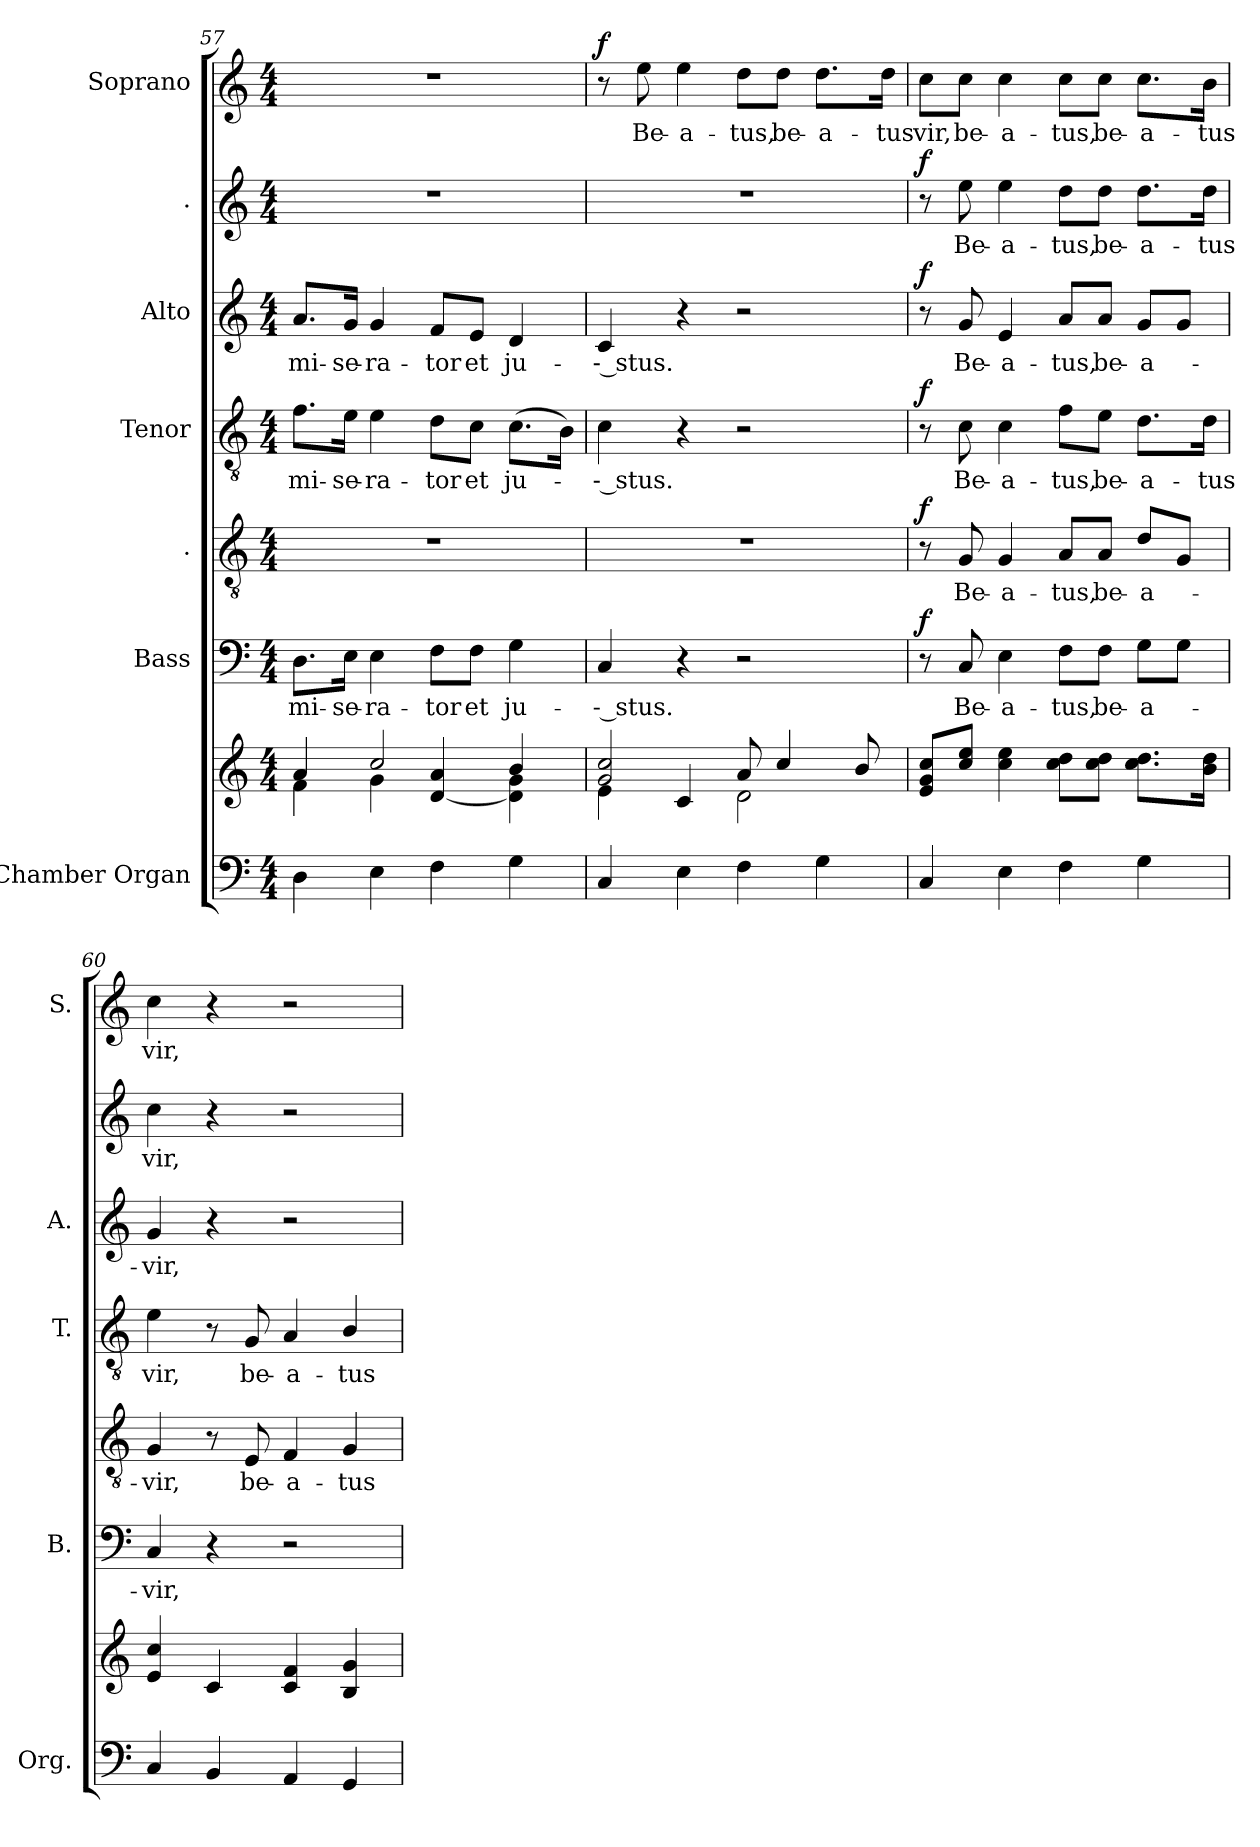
**kern	**kern	**kern	**text	**dynam	**kern	**text	**dynam	**kern	**text	**dynam	**kern	**text	**dynam	**kern	**text	**dynam	**kern	**text	**dynam
*part7	*part7	*part6	*part6	*part6	*part5	*part5	*part5	*part4	*part4	*part4	*part3	*part3	*part3	*part2	*part2	*part2	*part1	*part1	*part1
*staff8	*staff7	*staff6	*staff6	*staff6	*staff5	*staff5	*staff5	*staff4	*staff4	*staff4	*staff3	*staff3	*staff3	*staff2	*staff2	*staff2	*staff1	*staff1	*staff1
*I"Chamber  Organ	*	*I"Bass	*	*	*I".	*	*	*I"Tenor	*	*	*I"Alto	*	*	*I".	*	*	*I"Soprano	*	*
*I'Org.	*	*I'B.	*	*	*	*	*	*I'T.	*	*	*I'A.	*	*	*	*	*	*I'S.	*	*
*clefF4	*clefG2	*clefF4	*	*	*clefGv2	*	*	*clefGv2	*	*	*clefG2	*	*	*clefG2	*	*	*clefG2	*	*
*	*	*	*	*	*ITrd7c12	*	*	*ITrd7c12	*	*	*	*	*	*	*	*	*	*	*
*k[]	*k[]	*k[]	*	*	*k[]	*	*	*k[]	*	*	*k[]	*	*	*k[]	*	*	*k[]	*	*
*C:	*C:	*C:	*	*	*C:	*	*	*C:	*	*	*C:	*	*	*C:	*	*	*C:	*	*
*M4/4	*M4/4	*M4/4	*	*	*M4/4	*	*	*M4/4	*	*	*M4/4	*	*	*M4/4	*	*	*M4/4	*	*
=57	=57	=57	=57	=57	=57	=57	=57	=57	=57	=57	=57	=57	=57	=57	=57	=57	=57	=57	=57
*	*^	*	*	*	*	*	*	*	*	*	*	*	*	*	*	*	*	*	*
!	!	!	!	!LO:LY:b:color=#000000	!	!	!	!	!	!	!	!	!	!	!	!	!	!	!	!
!	!	!	!	!	!	!	!	!	!	!LO:LY:b:color=#000000	!	!	!	!	!	!	!	!	!	!
!	!	!	!	!	!	!	!	!	!	!	!	!	!LO:LY:b:color=#000000	!	!	!	!	!	!	!
4Di\	4ai/	4fi\	8.Di\L	mi-	.	1r	.	.	8.Fi\L	mi-	.	8.ai/L	mi-	.	1r	.	.	1r	.	.
!	!	!	!	!LO:LY:b:color=#000000	!	!	!	!	!	!	!	!	!	!	!	!	!	!	!	!
!	!	!	!	!	!	!	!	!	!	!LO:LY:b:color=#000000	!	!	!	!	!	!	!	!	!	!
!	!	!	!	!	!	!	!	!	!	!	!	!	!LO:LY:b:color=#000000	!	!	!	!	!	!	!
.	.	.	16Ei\Jk	-se-	.	.	.	.	16Ei\Jk	-se-	.	16gi/Jk	-se-	.	.	.	.	.	.	.
!	!	!	!	!LO:LY:b:color=#000000	!	!	!	!	!	!	!	!	!	!	!	!	!	!	!	!
!	!	!	!	!	!	!	!	!	!	!LO:LY:b:color=#000000	!	!	!	!	!	!	!	!	!	!
!	!	!	!	!	!	!	!	!	!	!	!	!	!LO:LY:b:color=#000000	!	!	!	!	!	!	!
4Ei\	2cci/	4gi\	4Ei\	-ra-	.	.	.	.	4Ei\	-ra-	.	4gi/	-ra-	.	.	.	.	.	.	.
!	!	!	!	!LO:LY:b:color=#000000	!	!	!	!	!	!	!	!	!	!	!	!	!	!	!	!
!	!	!	!	!	!	!	!	!	!	!LO:LY:b:color=#000000	!	!	!	!	!	!	!	!	!	!
!	!	!	!	!	!	!	!	!	!	!	!	!	!LO:LY:b:color=#000000	!	!	!	!	!	!	!
4Fi\	.	[4di/ 4ai	8Fi\L	-tor	.	.	.	.	8Di\L	-tor	.	8fi/L	-tor	.	.	.	.	.	.	.
!	!	!	!	!LO:LY:b:color=#000000	!	!	!	!	!	!	!	!	!	!	!	!	!	!	!	!
!	!	!	!	!	!	!	!	!	!	!LO:LY:b:color=#000000	!	!	!	!	!	!	!	!	!	!
!	!	!	!	!	!	!	!	!	!	!	!	!	!LO:LY:b:color=#000000	!	!	!	!	!	!	!
.	.	.	8Fi\J	et	.	.	.	.	8Ci\J	et	.	8ei/J	et	.	.	.	.	.	.	.
!	!	!	!	!LO:LY:b:color=#000000	!	!	!	!	!	!	!	!	!	!	!	!	!	!	!	!
!	!	!	!	!	!	!	!	!	!	!LO:LY:b:color=#000000	!	!	!	!	!	!	!	!	!	!
!	!	!	!	!	!	!	!	!	!	!	!	!	!LO:LY:b:color=#000000	!	!	!	!	!	!	!
4Gi\	4bi/	4di\] 4gi	4Gi\	ju-	.	.	.	.	(8.Ci\L	ju-	.	4di/	ju-	.	.	.	.	.	.	.
.	.	.	.	.	.	.	.	.	16BBi\Jk)	.	.	.	.	.	.	.	.	.	.	.
!!LO:PB:g=z
=58	=58	=58	=58	=58	=58	=58	=58	=58	=58	=58	=58	=58	=58	=58	=58	=58	=58	=58	=58	=58
!	!	!	!	!LO:LY:b:color=#000000	!	!	!	!	!	!	!	!	!	!	!	!	!	!	!	!
!	!	!	!	!	!	!	!	!	!	!LO:LY:b:color=#000000	!	!	!	!	!	!	!	!	!	!
!	!	!	!	!	!	!	!	!	!	!	!	!	!LO:LY:b:color=#000000	!	!	!	!	!	!	!
4Ci/	2gi/ 2cci	4ei\	4Ci/	-- stus.	.	1r	.	.	4Ci\	-- stus.	.	4ci/	-- stus.	.	1r	.	.	8r	.	f
!	!	!	!	!	!	!	!	!	!	!	!	!	!	!	!	!	!	!	!LO:LY:b:color=#000000	!
.	.	.	.	.	.	.	.	.	.	.	.	.	.	.	.	.	.	8eei\	Be-	.
!	!	!	!	!	!	!	!	!	!	!	!	!	!	!	!	!	!	!	!LO:LY:b:color=#000000	!
4Ei\	.	4ci/	4r	.	.	.	.	.	4r	.	.	4r	.	.	.	.	.	4eei\	-a-	.
!	!	!	!	!	!	!	!	!	!	!	!	!	!	!	!	!	!	!	!LO:LY:b:color=#000000	!
4Fi\	8ai/	2di\	2r	.	.	.	.	.	2r	.	.	2r	.	.	.	.	.	8ddi\L	-tus,	.
!	!	!	!	!	!	!	!	!	!	!	!	!	!	!	!	!	!	!	!LO:LY:b:color=#000000	!
.	4cci/	.	.	.	.	.	.	.	.	.	.	.	.	.	.	.	.	8ddi\J	be-	.
!	!	!	!	!	!	!	!	!	!	!	!	!	!	!	!	!	!	!	!LO:LY:b:color=#000000	!
4Gi\	.	.	.	.	.	.	.	.	.	.	.	.	.	.	.	.	.	8.ddi\L	-a-	.
.	8bi/	.	.	.	.	.	.	.	.	.	.	.	.	.	.	.	.	.	.	.
!	!	!	!	!	!	!	!	!	!	!	!	!	!	!	!	!	!	!	!LO:LY:b:color=#000000	!
.	.	.	.	.	.	.	.	.	.	.	.	.	.	.	.	.	.	16ddi\Jk	-tus	.
*	*v	*v	*	*	*	*	*	*	*	*	*	*	*	*	*	*	*	*	*	*
=59	=59	=59	=59	=59	=59	=59	=59	=59	=59	=59	=59	=59	=59	=59	=59	=59	=59	=59	=59
!	!	!	!	!	!	!	!	!	!	!	!	!	!	!	!	!	!	!LO:LY:b:color=#000000	!
4Ci/	8ei/ 8gi/ 8cci/L	8r	.	f	8r	.	f	8r	.	f	8r	.	f	8r	.	f	8cci\L	vir,	.
!	!	!	!LO:LY:b:color=#000000	!	!	!	!	!	!	!	!	!	!	!	!	!	!	!	!
!	!	!	!	!	!	!LO:LY:b:color=#000000	!	!	!	!	!	!	!	!	!	!	!	!	!
!	!	!	!	!	!	!	!	!	!LO:LY:b:color=#000000	!	!	!	!	!	!	!	!	!	!
!	!	!	!	!	!	!	!	!	!	!	!	!LO:LY:b:color=#000000	!	!	!	!	!	!	!
!	!	!	!	!	!	!	!	!	!	!	!	!	!	!	!LO:LY:b:color=#000000	!	!	!	!
!	!	!	!	!	!	!	!	!	!	!	!	!	!	!	!	!	!	!LO:LY:b:color=#000000	!
.	8cci/ 8eei/J	8Ci/	Be-	.	8GGi/	Be-	.	8Ci\	Be-	.	8gi/	Be-	.	8eei\	Be-	.	8cci\J	be-	.
!	!	!	!LO:LY:b:color=#000000	!	!	!	!	!	!	!	!	!	!	!	!	!	!	!	!
!	!	!	!	!	!	!LO:LY:b:color=#000000	!	!	!	!	!	!	!	!	!	!	!	!	!
!	!	!	!	!	!	!	!	!	!LO:LY:b:color=#000000	!	!	!	!	!	!	!	!	!	!
!	!	!	!	!	!	!	!	!	!	!	!	!LO:LY:b:color=#000000	!	!	!	!	!	!	!
!	!	!	!	!	!	!	!	!	!	!	!	!	!	!	!LO:LY:b:color=#000000	!	!	!	!
!	!	!	!	!	!	!	!	!	!	!	!	!	!	!	!	!	!	!LO:LY:b:color=#000000	!
4Ei\	4cci\ 4eei	4Ei\	-a-	.	4GGi/	-a-	.	4Ci\	-a-	.	4ei/	-a-	.	4eei\	-a-	.	4cci\	-a-	.
!	!	!	!LO:LY:b:color=#000000	!	!	!	!	!	!	!	!	!	!	!	!	!	!	!	!
!	!	!	!	!	!	!LO:LY:b:color=#000000	!	!	!	!	!	!	!	!	!	!	!	!	!
!	!	!	!	!	!	!	!	!	!LO:LY:b:color=#000000	!	!	!	!	!	!	!	!	!	!
!	!	!	!	!	!	!	!	!	!	!	!	!LO:LY:b:color=#000000	!	!	!	!	!	!	!
!	!	!	!	!	!	!	!	!	!	!	!	!	!	!	!LO:LY:b:color=#000000	!	!	!	!
!	!	!	!	!	!	!	!	!	!	!	!	!	!	!	!	!	!	!LO:LY:b:color=#000000	!
4Fi\	8cci\ 8ddi\L	8Fi\L	-tus,	.	8AAi/L	-tus,	.	8Fi\L	-tus,	.	8ai/L	-tus,	.	8ddi\L	-tus,	.	8cci\L	-tus,	.
!	!	!	!LO:LY:b:color=#000000	!	!	!	!	!	!	!	!	!	!	!	!	!	!	!	!
!	!	!	!	!	!	!LO:LY:b:color=#000000	!	!	!	!	!	!	!	!	!	!	!	!	!
!	!	!	!	!	!	!	!	!	!LO:LY:b:color=#000000	!	!	!	!	!	!	!	!	!	!
!	!	!	!	!	!	!	!	!	!	!	!	!LO:LY:b:color=#000000	!	!	!	!	!	!	!
!	!	!	!	!	!	!	!	!	!	!	!	!	!	!	!LO:LY:b:color=#000000	!	!	!	!
!	!	!	!	!	!	!	!	!	!	!	!	!	!	!	!	!	!	!LO:LY:b:color=#000000	!
.	8cci\ 8ddi\J	8Fi\J	be-	.	8AAi/J	be-	.	8Ei\J	be-	.	8ai/J	be-	.	8ddi\J	be-	.	8cci\J	be-	.
!	!	!	!LO:LY:b:color=#000000	!	!	!	!	!	!	!	!	!	!	!	!	!	!	!	!
!	!	!	!	!	!	!LO:LY:b:color=#000000	!	!	!	!	!	!	!	!	!	!	!	!	!
!	!	!	!	!	!	!	!	!	!LO:LY:b:color=#000000	!	!	!	!	!	!	!	!	!	!
!	!	!	!	!	!	!	!	!	!	!	!	!LO:LY:b:color=#000000	!	!	!	!	!	!	!
!	!	!	!	!	!	!	!	!	!	!	!	!	!	!	!LO:LY:b:color=#000000	!	!	!	!
!	!	!	!	!	!	!	!	!	!	!	!	!	!	!	!	!	!	!LO:LY:b:color=#000000	!
4Gi\	8.cci\ 8.ddi\L	8Gi\L	-a-	.	8Di/L	-a-	.	8.Di\L	-a-	.	8gi/L	-a-	.	8.ddi\L	-a-	.	8.cci\L	-a-	.
.	.	8Gi\J	.	.	8GGi/J	.	.	.	.	.	8gi/J	.	.	.	.	.	.	.	.
!	!	!	!	!	!	!	!	!	!LO:LY:b:color=#000000	!	!	!	!	!	!	!	!	!	!
!	!	!	!	!	!	!	!	!	!	!	!	!	!	!	!LO:LY:b:color=#000000	!	!	!	!
!	!	!	!	!	!	!	!	!	!	!	!	!	!	!	!	!	!	!LO:LY:b:color=#000000	!
.	16bi\ 16ddi\Jk	.	.	.	.	.	.	16Di\Jk	-tus	.	.	.	.	16ddi\Jk	-tus	.	16bi\Jk	-tus	.
=60	=60	=60	=60	=60	=60	=60	=60	=60	=60	=60	=60	=60	=60	=60	=60	=60	=60	=60	=60
!	!	!	!LO:LY:b:color=#000000	!	!	!	!	!	!	!	!	!	!	!	!	!	!	!	!
!	!	!	!	!	!	!LO:LY:b:color=#000000	!	!	!	!	!	!	!	!	!	!	!	!	!
!	!	!	!	!	!	!	!	!	!LO:LY:b:color=#000000	!	!	!	!	!	!	!	!	!	!
!	!	!	!	!	!	!	!	!	!	!	!	!LO:LY:b:color=#000000	!	!	!	!	!	!	!
!	!	!	!	!	!	!	!	!	!	!	!	!	!	!	!LO:LY:b:color=#000000	!	!	!	!
!	!	!	!	!	!	!	!	!	!	!	!	!	!	!	!	!	!	!LO:LY:b:color=#000000	!
4Ci/	4ei/ 4cci	4Ci/	vir,	.	4GGi/	vir,	.	4Ei\	vir,	.	4gi/	vir,	.	4cci\	vir,	.	4cci\	vir,	.
4BBi/	4ci/	4r	.	.	8r	.	.	8r	.	.	4r	.	.	4r	.	.	4r	.	.
!	!	!	!	!	!	!LO:LY:b:color=#000000	!	!	!	!	!	!	!	!	!	!	!	!	!
!	!	!	!	!	!	!	!	!	!LO:LY:b:color=#000000	!	!	!	!	!	!	!	!	!	!
.	.	.	.	.	8EEi/	be-	.	8GGi/	be-	.	.	.	.	.	.	.	.	.	.
!	!	!	!	!	!	!LO:LY:b:color=#000000	!	!	!	!	!	!	!	!	!	!	!	!	!
!	!	!	!	!	!	!	!	!	!LO:LY:b:color=#000000	!	!	!	!	!	!	!	!	!	!
4AAi/	4ci/ 4fi	2r	.	.	4FFi/	-a-	.	4AAi/	-a-	.	2r	.	.	2r	.	.	2r	.	.
!	!	!	!	!	!	!LO:LY:b:color=#000000	!	!	!	!	!	!	!	!	!	!	!	!	!
!	!	!	!	!	!	!	!	!	!LO:LY:b:color=#000000	!	!	!	!	!	!	!	!	!	!
4GGi/	4Bi/ 4gi	.	.	.	4GGi/	-tus	.	4BBi/	-tus	.	.	.	.	.	.	.	.	.	.
=	=	=	=	=	=	=	=	=	=	=	=	=	=	=	=	=	=	=	=
*-	*-	*-	*-	*-	*-	*-	*-	*-	*-	*-	*-	*-	*-	*-	*-	*-	*-	*-	*-
